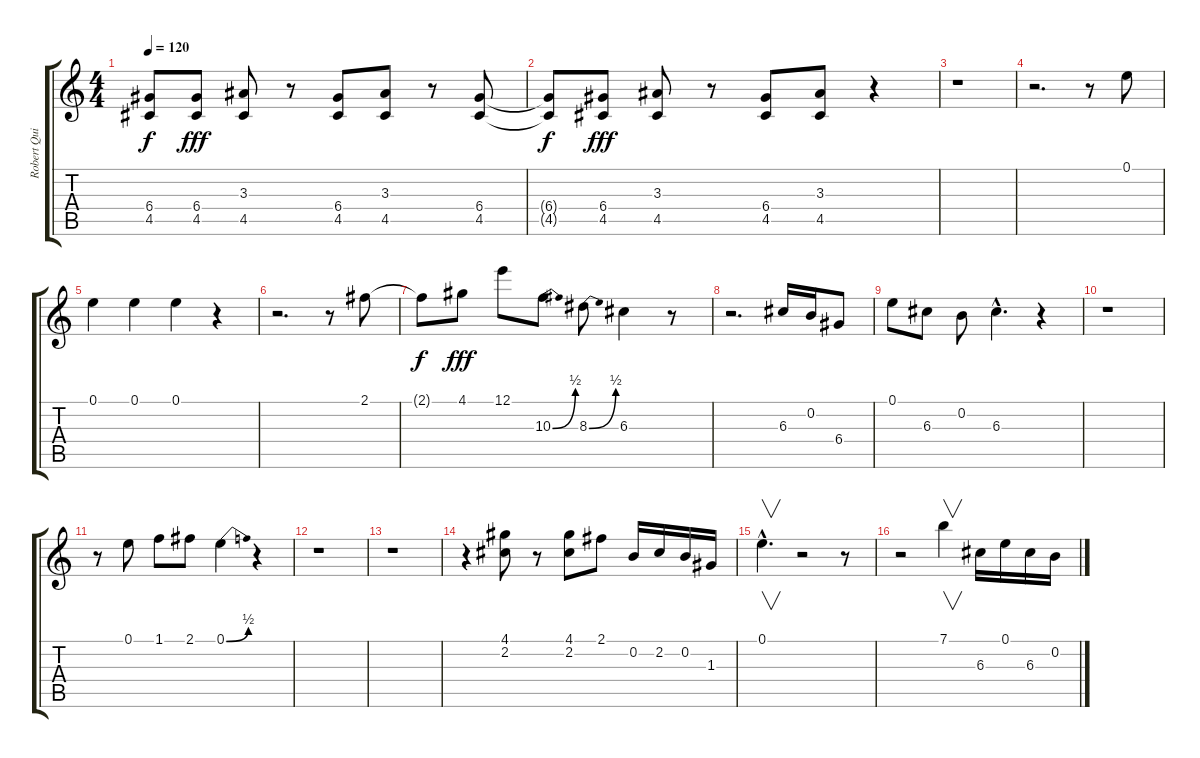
\track ("Robert Quine" "Robert Qui") {instrument overdrivenguitar}
\staff {score tabs}
\tuning (E4 B3 G3 D3 A2 E2) {hide}
\ts (4 4)
\tempo 120
\clef g2
\ks c
(6.4{t} 4.5{t}).8{dy f} (6.4 4.5).8{dy fff} (3.3 4.5).8 r.8 (6.4 4.5).8 (3.3 4.5).8 r.8 (6.4 4.5).8 |
(6.4{t} 4.5{t}).8{dy f} (6.4 4.5).8{dy fff} (3.3 4.5).8 r.8 (6.4 4.5).8 (3.3 4.5).8 r.4 |
r.1 |
r.2{d} r.8 0.1.8 |
0.1.4 0.1.4 0.1.4 r.4 |
r.2{d} r.8 2.1.8 |
2.1{t}.8{dy f} 4.1.8{dy fff} 12.1.8 10.3{be (bend 0 0 60 2)}.8 8.3{be (bend 0 0 60 2)}.8 6.3.4 r.8 |
r.2{d} 6.3.16 0.2.16 6.4.8 |
0.1.8 6.3.8 0.2.8 6.3{hac}.4{d} r.4 |
r.1 |
r.8 0.1.8 1.1.8 2.1.8 0.1{be (bend 0 0 60 2)}.4 r.4 |
r.1 |
r.1 |
r.4 (4.1 2.2).8 r.8 (4.1 2.2).8 2.1.8 0.2.16 2.2.16 0.2.16 1.3.16 |
0.1{hac}.4{v d} r.2 r.8 |
r.2 7.1.4{v} 6.3.16 0.1.16 6.3.16 0.2.16
